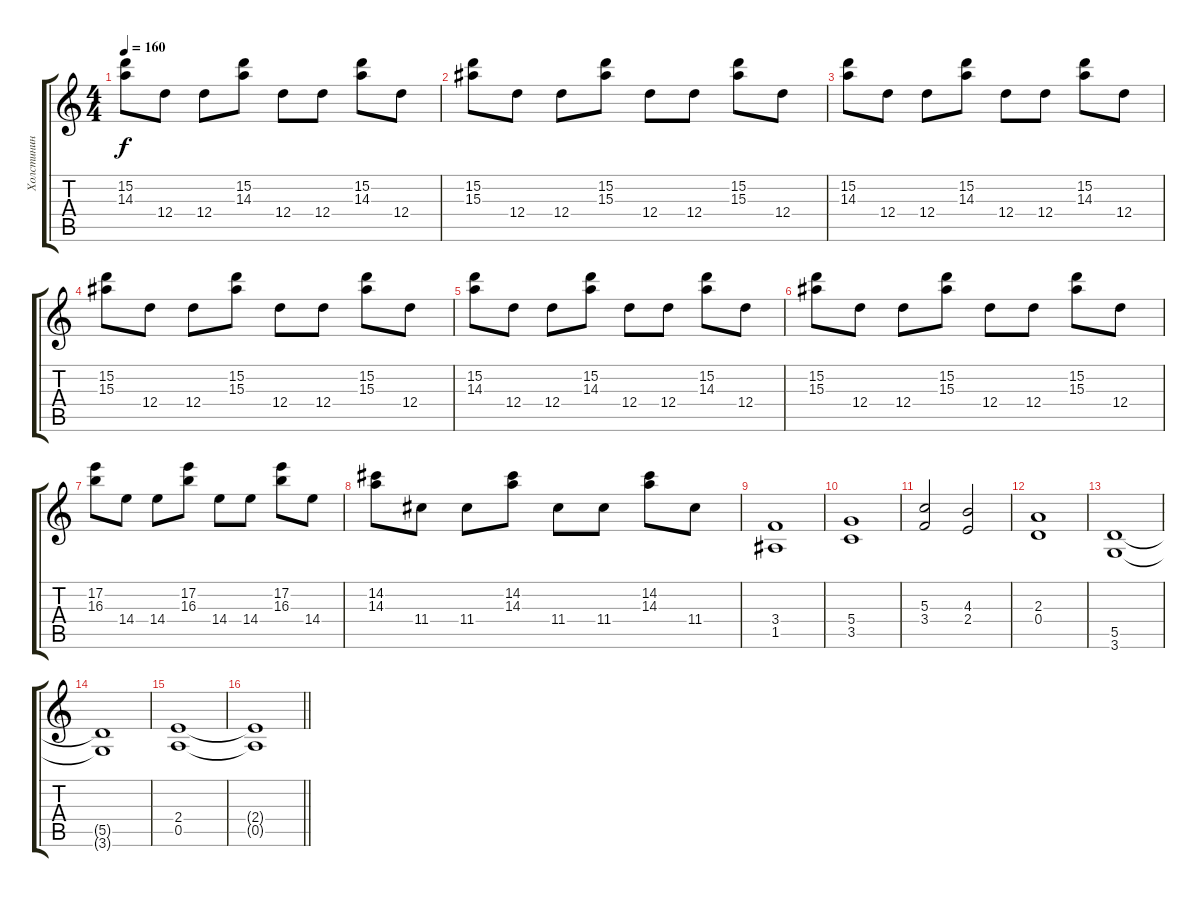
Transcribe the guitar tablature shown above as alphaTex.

\track ("Холстинин" "Холстинин") {instrument overdrivenguitar}
\staff {score tabs}
\tuning (E4 B3 G3 D3 A2 E2) {hide}
\ts (4 4)
\tempo 160
\clef g2
\ks c
(15.2 14.3).8{dy f} 12.4.8 12.4.8 (15.2 14.3).8 12.4.8 12.4.8 (15.2 14.3).8 12.4.8 |
(15.2 15.3).8 12.4.8 12.4.8 (15.2 15.3).8 12.4.8 12.4.8 (15.2 15.3).8 12.4.8 |
(15.2 14.3).8 12.4.8 12.4.8 (15.2 14.3).8 12.4.8 12.4.8 (15.2 14.3).8 12.4.8 |
(15.2 15.3).8 12.4.8 12.4.8 (15.2 15.3).8 12.4.8 12.4.8 (15.2 15.3).8 12.4.8 |
(15.2 14.3).8 12.4.8 12.4.8 (15.2 14.3).8 12.4.8 12.4.8 (15.2 14.3).8 12.4.8 |
(15.2 15.3).8 12.4.8 12.4.8 (15.2 15.3).8 12.4.8 12.4.8 (15.2 15.3).8 12.4.8 |
(17.2 16.3).8 14.4.8 14.4.8 (17.2 16.3).8 14.4.8 14.4.8 (17.2 16.3).8 14.4.8 |
(14.2 14.3).8 11.4.8 11.4.8 (14.2 14.3).8 11.4.8 11.4.8 (14.2 14.3).8 11.4.8 |
(3.4 1.5).1 |
(5.4 3.5).1 |
(5.3 3.4).2 (4.3 2.4).2 |
(2.3 0.4).1 |
(5.5 3.6).1 |
(5.5{t} 3.6{t}).1 |
(2.4 0.5).1 |
\barLineRight lightlight
(2.4{t} 0.5{t}).1
